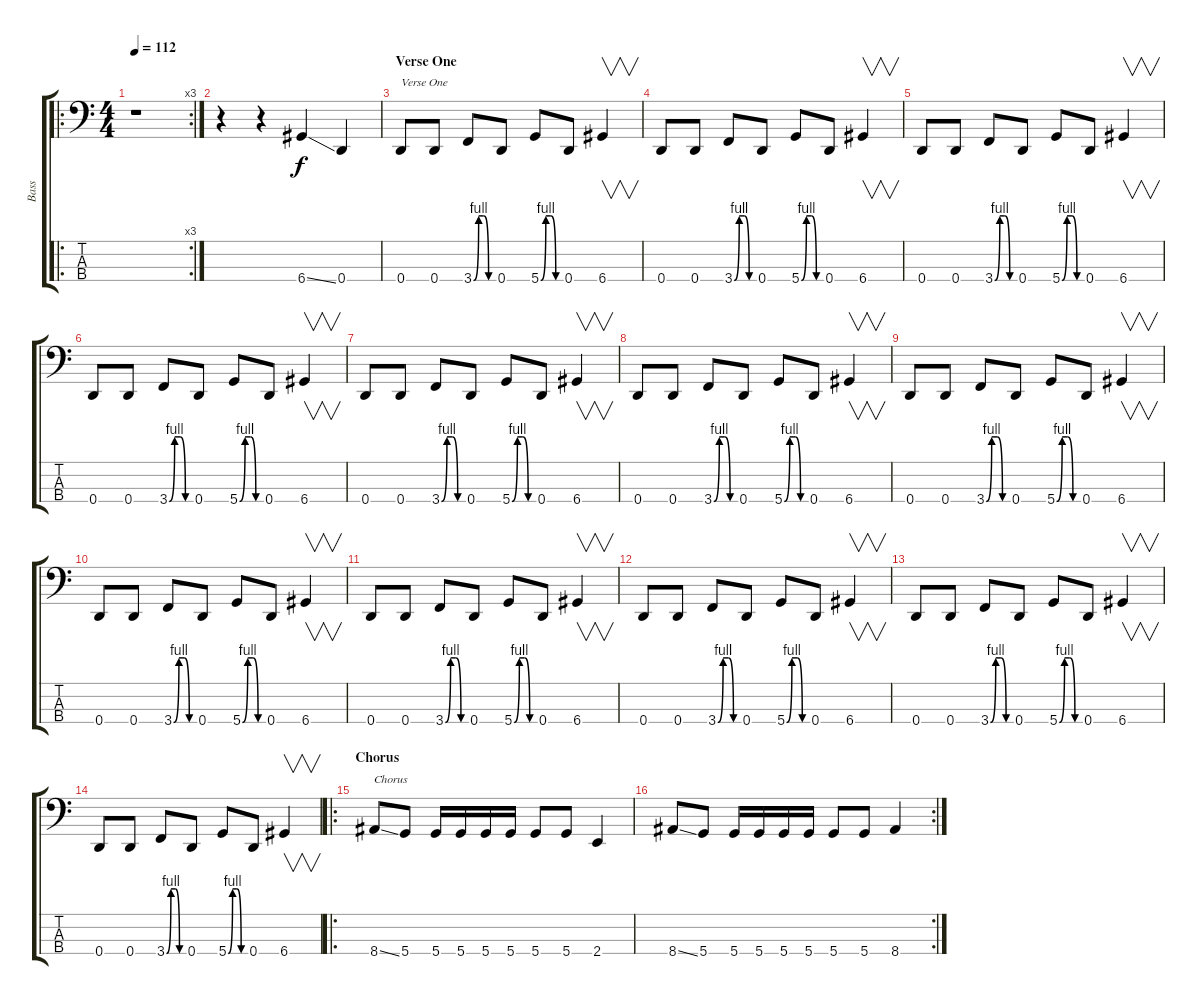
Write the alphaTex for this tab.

\track ("Bass" "Bass") {instrument electricbassfinger}
\staff {score tabs}
\tuning (G2 D2 A1 D1) {hide}
\ro
\rc 3
\ts (4 4)
\tempo 112
\clef f4
\ks c
r.1{dy f instrument electricbassfinger} |
r.4 r.4 6.4{ss}.4 0.4.4 |
\section ("" "Verse One")
0.4.8{txt "Verse One"} 0.4.8 3.4{be (custom 0 0 15 4 30 4 45 0 60 0)}.8 0.4.8 5.4{be (custom 0 0 15 4 30 4 45 0 60 0)}.8 0.4.8 6.4.4{v} |
0.4.8 0.4.8 3.4{be (custom 0 0 15 4 30 4 45 0 60 0)}.8 0.4.8 5.4{be (custom 0 0 15 4 30 4 45 0 60 0)}.8 0.4.8 6.4.4{v} |
0.4.8 0.4.8 3.4{be (custom 0 0 15 4 30 4 45 0 60 0)}.8 0.4.8 5.4{be (custom 0 0 15 4 30 4 45 0 60 0)}.8 0.4.8 6.4.4{v} |
0.4.8 0.4.8 3.4{be (custom 0 0 15 4 30 4 45 0 60 0)}.8 0.4.8 5.4{be (custom 0 0 15 4 30 4 45 0 60 0)}.8 0.4.8 6.4.4{v} |
0.4.8 0.4.8 3.4{be (custom 0 0 15 4 30 4 45 0 60 0)}.8 0.4.8 5.4{be (custom 0 0 15 4 30 4 45 0 60 0)}.8 0.4.8 6.4.4{v} |
0.4.8 0.4.8 3.4{be (custom 0 0 15 4 30 4 45 0 60 0)}.8 0.4.8 5.4{be (custom 0 0 15 4 30 4 45 0 60 0)}.8 0.4.8 6.4.4{v} |
0.4.8 0.4.8 3.4{be (custom 0 0 15 4 30 4 45 0 60 0)}.8 0.4.8 5.4{be (custom 0 0 15 4 30 4 45 0 60 0)}.8 0.4.8 6.4.4{v} |
0.4.8 0.4.8 3.4{be (custom 0 0 15 4 30 4 45 0 60 0)}.8 0.4.8 5.4{be (custom 0 0 15 4 30 4 45 0 60 0)}.8 0.4.8 6.4.4{v} |
0.4.8 0.4.8 3.4{be (custom 0 0 15 4 30 4 45 0 60 0)}.8 0.4.8 5.4{be (custom 0 0 15 4 30 4 45 0 60 0)}.8 0.4.8 6.4.4{v} |
0.4.8 0.4.8 3.4{be (custom 0 0 15 4 30 4 45 0 60 0)}.8 0.4.8 5.4{be (custom 0 0 15 4 30 4 45 0 60 0)}.8 0.4.8 6.4.4{v} |
0.4.8 0.4.8 3.4{be (custom 0 0 15 4 30 4 45 0 60 0)}.8 0.4.8 5.4{be (custom 0 0 15 4 30 4 45 0 60 0)}.8 0.4.8 6.4.4{v} |
0.4.8 0.4.8 3.4{be (custom 0 0 15 4 30 4 45 0 60 0)}.8 0.4.8 5.4{be (custom 0 0 15 4 30 4 45 0 60 0)}.8 0.4.8 6.4.4{v} |
\ro
\section ("" "Chorus")
8.4{ss}.8{txt "Chorus"} 5.4.8 5.4.16 5.4.16 5.4.16 5.4.16 5.4.8 5.4.8 2.4.4 |
\rc 2
8.4{ss}.8 5.4.8 5.4.16 5.4.16 5.4.16 5.4.16 5.4.8 5.4.8 8.4.4
